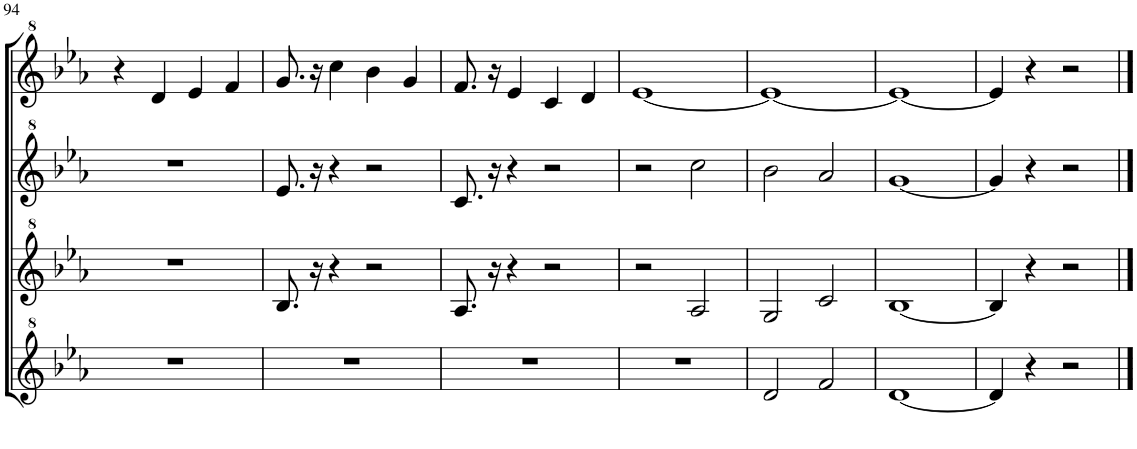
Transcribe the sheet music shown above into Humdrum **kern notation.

**kern	**kern	**kern	**kern
*part4	*part3	*part2	*part1
*staff4	*staff3	*staff2	*staff1
*I"Tenor Recorder	*I"Tenor Recorder	*I"Tenor Recorder	*I"Street Organ
!!LO:PB:g=z
*clefG^2	*clefG^2	*clefG^2	*clefG^2
*k[b-e-a-]	*k[b-e-a-]	*k[b-e-a-]	*k[b-e-a-]
*M4/4	*M4/4	*M4/4	*M4/4
*met(c)	*met(c)	*met(c)	*met(c)
=94	=94	=94	=94
1r	1r	1r	4r
.	.	.	4dd/
.	.	.	4ee-/
.	.	.	4ff/
=95	=95	=95	=95
1r	8.b-/	8.ee-/	8.gg/
.	16r	16r	16r
.	4r	4r	4ccc\
.	2r	2r	4bb-\
.	.	.	4gg/
=96	=96	=96	=96
1r	8.a-/	8.cc/	8.ff/
.	16r	16r	16r
.	4r	4r	4ee-/
.	2r	2r	4cc/
.	.	.	4dd/
=97	=97	=97	=97
1r	2r	2r	[1ee-
.	2a-/	2ccc\	.
=98	=98	=98	=98
2dd/	2g/	2bb-\	1ee-_
2ff/	2cc/	2aa-/	.
=99	=99	=99	=99
[1dd	[1b-	[1gg	1ee-_
=100	=100	=100	=100
4dd/]	4b-/]	4gg/]	4ee-/]
4r	4r	4r	4r
2r	2r	2r	2r
==	==	==	==
*-	*-	*-	*-
